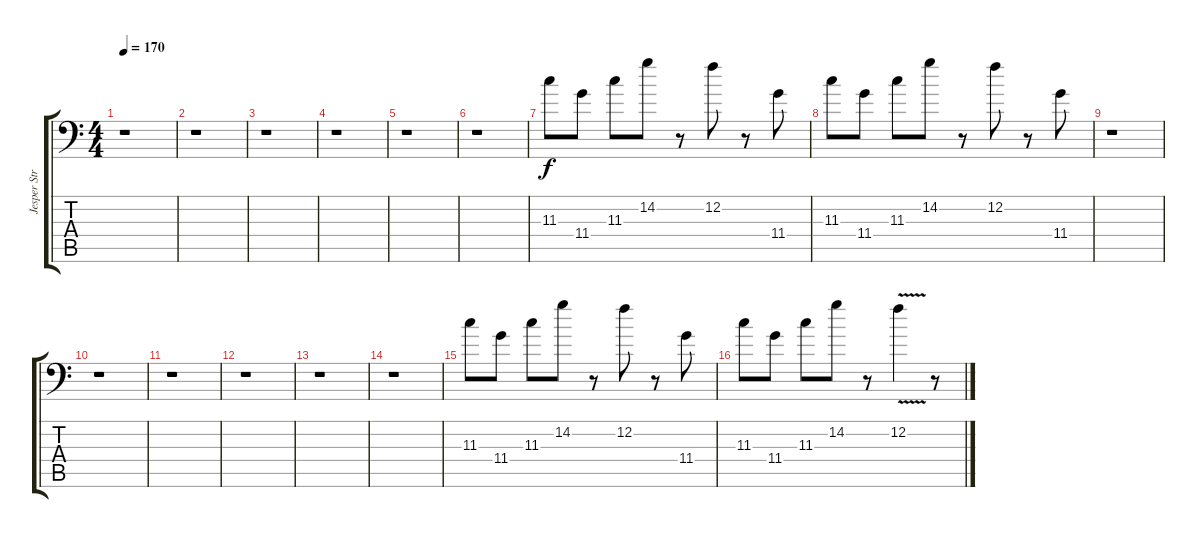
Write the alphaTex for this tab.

\track ("Jesper Strömblad" "Jesper Str") {instrument distortionguitar}
\staff {score tabs}
\tuning (Bb3 F3 Db3 Ab2 Eb2 Bb1) {hide}
\ts (4 4)
\tempo 170
\clef f4
\ks c
r.1{dy f instrument distortionguitar} |
r.1 |
r.1 |
r.1 |
r.1 |
r.1 |
11.3.8 11.4.8 11.3.8 14.2.8 r.8 12.2.8 r.8 11.4.8 |
11.3.8 11.4.8 11.3.8 14.2.8 r.8 12.2.8 r.8 11.4.8 |
r.1 |
r.1 |
r.1 |
r.1 |
r.1 |
r.1 |
11.3.8 11.4.8 11.3.8 14.2.8 r.8 12.2.8 r.8 11.4.8 |
11.3.8 11.4.8 11.3.8 14.2.8 r.8 12.2{v}.4 r.8
